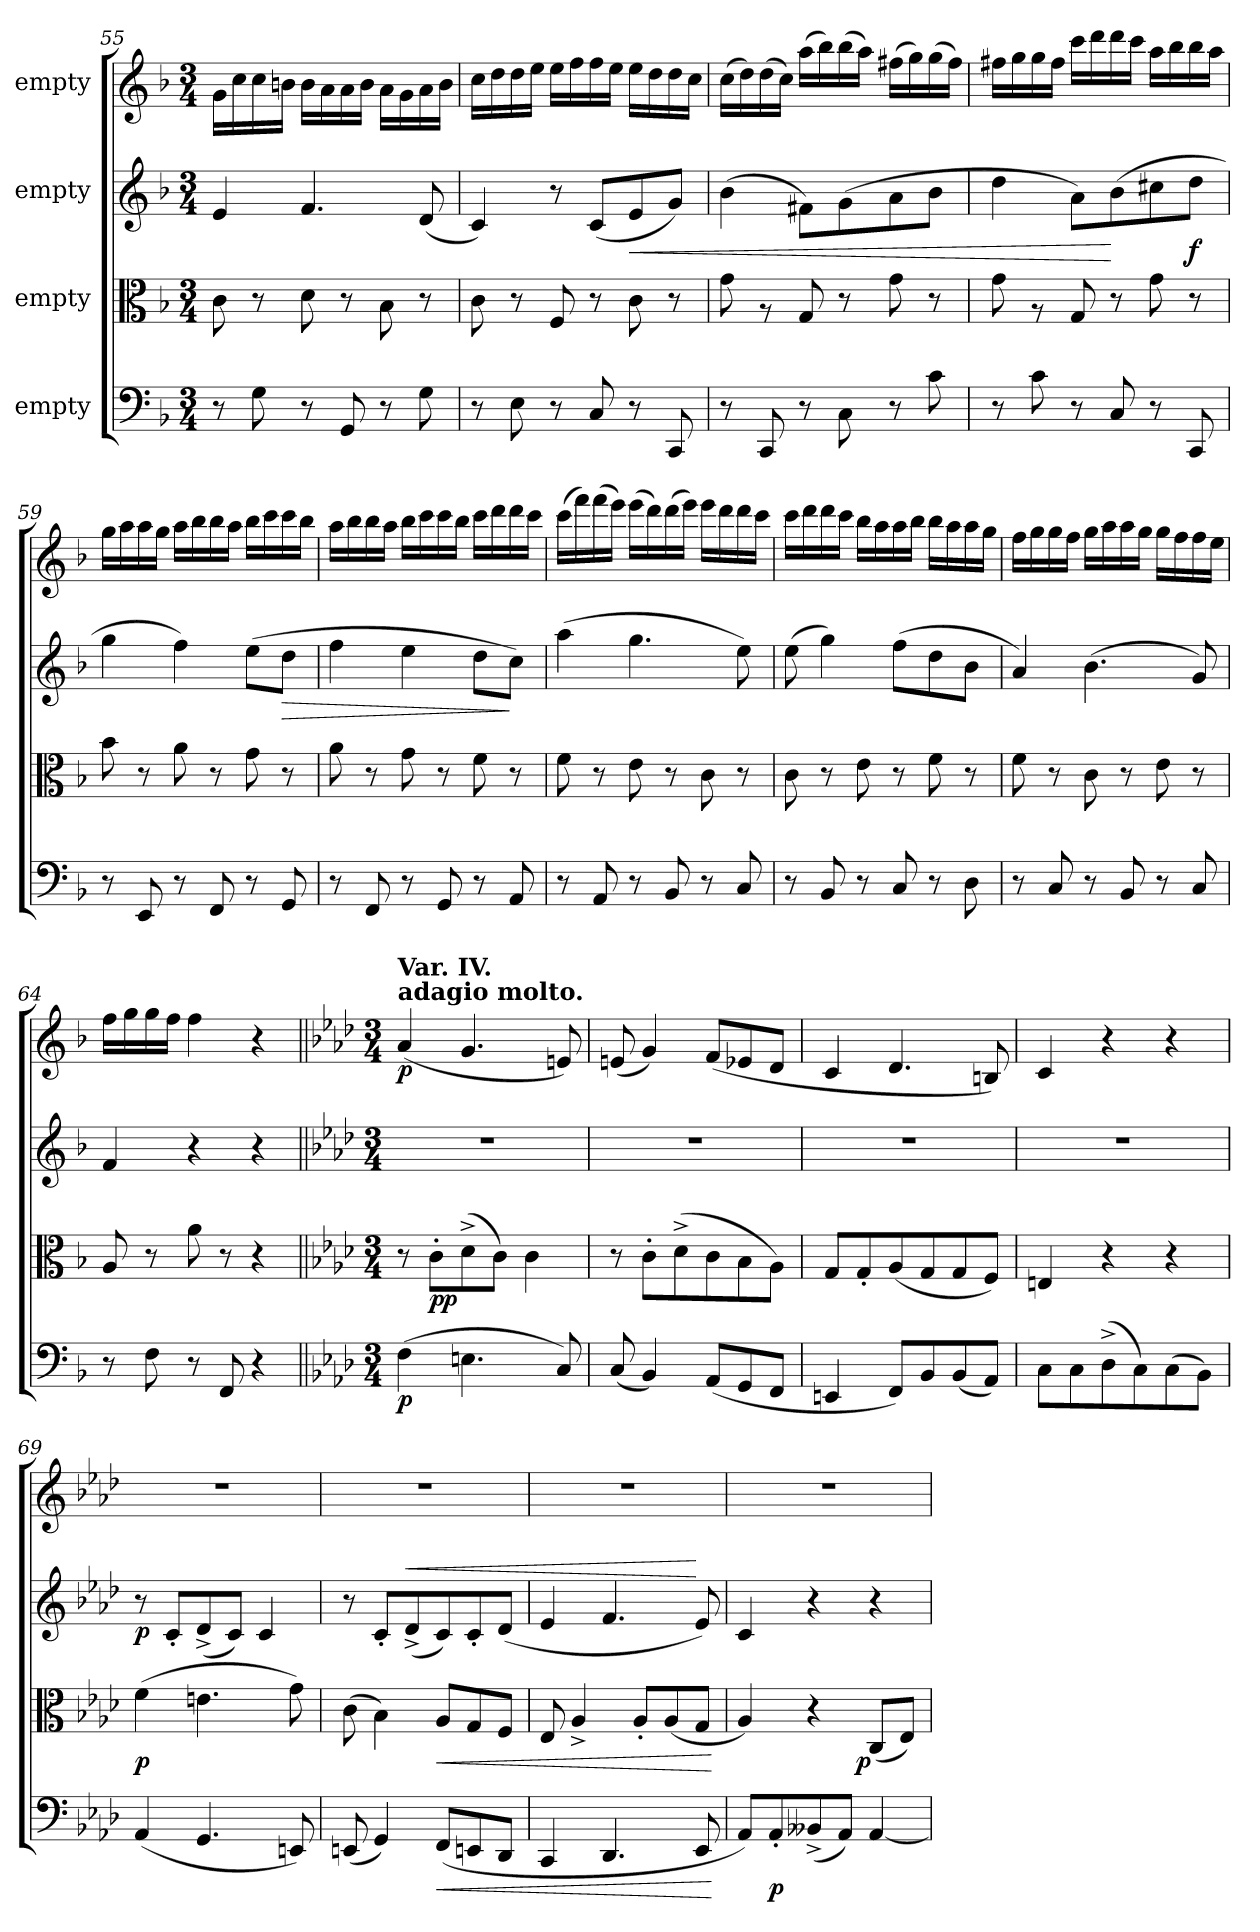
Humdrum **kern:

**kern	**dynam	**kern	**dynam	**kern	**dynam	**kern	**dynam
*part4	*part4	*part3	*part3	*part2	*part2	*part1	*part1
*staff4	*staff4	*staff3	*staff3	*staff2	*staff2	*staff1	*staff1
*I"empty	*	*I"empty	*	*I"empty	*	*I"empty	*
*clefF4	*	*clefC3	*	*clefG2	*	*clefG2	*
*k[b-]	*	*k[b-]	*	*k[b-]	*	*k[b-]	*
*M3/4	*	*M3/4	*	*M3/4	*	*M3/4	*
=55	=55	=55	=55	=55	=55	=55	=55
8r	.	8c\	.	4e/	.	16g\LL	.
.	.	.	.	.	.	16cc\	.
8G\	.	8r	.	.	.	16cc\	.
.	.	.	.	.	.	16bn\JJ	.
8r	.	8d\	.	4.f/	.	16b\LL	.
.	.	.	.	.	.	16a\	.
8GG/	.	8r	.	.	.	16a\	.
.	.	.	.	.	.	16b\JJ	.
8r	.	8B-\	.	.	.	16a\LL	.
.	.	.	.	.	.	16g\	.
8G\	.	8r	.	(8d/	.	16a\	.
.	.	.	.	.	.	16b\JJ	.
=56	=56	=56	=56	=56	=56	=56	=56
8r	.	8c\	.	4c/)	.	16cc\LL	.
.	.	.	.	.	.	16dd\	.
8E\	.	8r	.	.	.	16dd\	.
.	.	.	.	.	.	16ee\JJ	.
8r	.	8F/	.	8r	.	16ee\LL	.
.	.	.	.	.	.	16ff\	.
8C/	.	8r	.	(8c/L	.	16ff\	.
.	.	.	.	.	.	16ee\JJ	.
!	!	!	!	!	!LO:HP:b	!	!
8r	.	8c\	.	8e/	<	16ee\LL	.
.	.	.	.	.	.	16dd\	.
8CC/	.	8r	.	8g/J)	.	16dd\	.
.	.	.	.	.	.	16cc\JJ	.
=57	=57	=57	=57	=57	=57	=57	=57
8r	.	8g\	.	(4b-\	.	(16cc\LL	.
.	.	.	.	.	.	16dd\)	.
8CC/	.	8rA	.	.	.	(16dd\	.
.	.	.	.	.	.	16cc\JJ)	.
8r	.	8G/	.	8f#X\L)	.	(16aa\LL	.
.	.	.	.	.	.	16bb-\)	.
8C\	.	8r	.	(8g\	.	(16bb-\	.
.	.	.	.	.	.	16aa\JJ)	.
8r	.	8g\	.	8a\	.	(16ff#X\LL	.
.	.	.	.	.	.	16gg\)	.
8c\	.	8r	.	8b-\J	.	(16gg\	.
.	.	.	.	.	.	16ff#\JJ)	.
=58	=58	=58	=58	=58	=58	=58	=58
8r	.	8g\	.	4dd\	.	16ff#X\LL	.
.	.	.	.	.	.	16gg\	.
8c\	.	8rA	.	.	.	16gg\	.
.	.	.	.	.	.	16ff#\JJ	.
8r	.	8G/	.	8a\L)	.	16ccc\LL	.
.	.	.	.	.	.	16ddd\	.
8C/	.	8r	.	(8b-\	[	16ddd\	.
.	.	.	.	.	.	16ccc\JJ	.
8r	.	8g\	.	8cc#X\	.	16aa\LL	.
.	.	.	.	.	.	16bb-\	.
8CC/	.	8r	.	8dd\J	f	16bb-\	.
.	.	.	.	.	.	16aa\JJ	.
=59	=59	=59	=59	=59	=59	=59	=59
8r	.	8b-\	.	4gg\	.	16gg\LL	.
.	.	.	.	.	.	16aa\	.
8EE/	.	8r	.	.	.	16aa\	.
.	.	.	.	.	.	16gg\JJ	.
8r	.	8a\	.	4ff\)	.	16aa\LL	.
.	.	.	.	.	.	16bb-\	.
8FF/	.	8r	.	.	.	16bb-\	.
.	.	.	.	.	.	16aa\JJ	.
8r	.	8g\	.	(8ee\L	.	16bb-\LL	.
.	.	.	.	.	.	16ccc\	.
!	!	!	!	!	!LO:HP:b	!	!
8GG/	.	8r	.	8dd\J	>	16ccc\	.
.	.	.	.	.	.	16bb-\JJ	.
=60	=60	=60	=60	=60	=60	=60	=60
8r	.	8a\	.	4ff\	.	16aa\LL	.
.	.	.	.	.	.	16bb-\	.
8FF/	.	8r	.	.	.	16bb-\	.
.	.	.	.	.	.	16aa\JJ	.
8r	.	8g\	.	4ee\	.	16bb-\LL	.
.	.	.	.	.	.	16ccc\	.
8GG/	.	8r	.	.	.	16ccc\	.
.	.	.	.	.	.	16bb-\JJ	.
8r	.	8f\	.	8dd\L	.	16ccc\LL	.
.	.	.	.	.	.	16ddd\	.
8AA/	.	8r	.	8cc\J)	]	16ddd\	.
.	.	.	.	.	.	16ccc\JJ	.
=61	=61	=61	=61	=61	=61	=61	=61
8r	.	8f\	.	(4aa\	.	(16ccc\LL	.
.	.	.	.	.	.	16fff\)	.
8AA/	.	8r	.	.	.	(16fff\	.
.	.	.	.	.	.	16eee\JJ)	.
8r	.	8e\	.	4.gg\	.	(16eee\LL	.
.	.	.	.	.	.	16ddd\)	.
8BB-/	.	8r	.	.	.	(16ddd\	.
.	.	.	.	.	.	16eee\JJ)	.
8r	.	8c\	.	.	.	16eee\LL	.
.	.	.	.	.	.	16ddd\	.
8C/	.	8r	.	8ee\)	.	16ddd\	.
.	.	.	.	.	.	16ccc\JJ	.
=62	=62	=62	=62	=62	=62	=62	=62
8r	.	8c\	.	(8ee\	.	16ccc\LL	.
.	.	.	.	.	.	16ddd\	.
8BB-/	.	8r	.	4gg\)	.	16ddd\	.
.	.	.	.	.	.	16ccc\JJ	.
8r	.	8e\	.	.	.	16bb-\LL	.
.	.	.	.	.	.	16aa\	.
8C/	.	8r	.	(8ff\L	.	16aa\	.
.	.	.	.	.	.	16bb-\JJ	.
8r	.	8f\	.	8dd\	.	16bb-\LL	.
.	.	.	.	.	.	16aa\	.
8D\	.	8r	.	8b-\J	.	16aa\	.
.	.	.	.	.	.	16gg\JJ	.
=63	=63	=63	=63	=63	=63	=63	=63
8r	.	8f\	.	4a/)	.	16ff\LL	.
.	.	.	.	.	.	16gg\	.
8C/	.	8r	.	.	.	16gg\	.
.	.	.	.	.	.	16ff\JJ	.
8r	.	8c\	.	(4.b-\	.	16gg\LL	.
.	.	.	.	.	.	16aa\	.
8BB-/	.	8r	.	.	.	16aa\	.
.	.	.	.	.	.	16gg\JJ	.
8r	.	8e\	.	.	.	16gg\LL	.
.	.	.	.	.	.	16ff\	.
8C/	.	8r	.	8g/)	.	16ff\	.
.	.	.	.	.	.	16ee\JJ	.
=64	=64	=64	=64	=64	=64	=64	=64
8r	.	8A/	.	4f/	.	16ff\LL	.
.	.	.	.	.	.	16gg\	.
8F\	.	8r	.	.	.	16gg\	.
.	.	.	.	.	.	16ff\JJ	.
8r	.	8a\	.	4r	.	4ff\	.
8FF/	.	8r	.	.	.	.	.
4r	.	4r	.	4r	.	4r	.
=65||	=65||	=65||	=65||	=65||	=65||	=65||	=65||
*k[b-e-a-d-]	*	*k[b-e-a-d-]	*	*k[b-e-a-d-]	*	*k[b-e-a-d-]	*
*M3/4	*	*M3/4	*	*M3/4	*	*M3/4	*
*	*	*	*	*	*	*MM60	*
!	!	!	!	!	!	!LO:TX:a:B:t=adagio molto.	!
!	!	!	!	!	!	!LO:TX:a:B:t=Var. IV.	!
(4F\	p	8r	.	2.r	.	(4a-/	p
.	.	8c'\L	pp	.	.	.	.
4.En\	.	(8d-^\	.	.	.	4.g/	.
.	.	8c\J)	.	.	.	.	.
.	.	4c\	.	.	.	.	.
8C/)	.	.	.	.	.	8en/)	.
=66	=66	=66	=66	=66	=66	=66	=66
(8C/	.	8r	.	2.r	.	(8en/	.
4BB-/)	.	8c'\L	.	.	.	4g/)	.
.	.	(8d-^\	.	.	.	.	.
(8AA-/L	.	8c\	.	.	.	(8f/L	.
8GG/	.	8B-\	.	.	.	8e-X/	.
8FF/J	.	8A-\J)	.	.	.	8d-/J	.
=67	=67	=67	=67	=67	=67	=67	=67
4EEn/	.	8G/L	.	2.r	.	4c/	.
.	.	8G'/	.	.	.	.	.
8FF/L)	.	(8A-/	.	.	.	4.d-/	.
8BB-/	.	8G/	.	.	.	.	.
(8BB-/	.	8G/	.	.	.	.	.
8AA-/J)	.	8F/J)	.	.	.	8Bn/)	.
=68	=68	=68	=68	=68	=68	=68	=68
8C\L	.	4En/	.	2.r	.	4c/	.
8C\	.	.	.	.	.	.	.
(8D-^\	.	4r	.	.	.	4r	.
8C\)	.	.	.	.	.	.	.
(8C\	.	4r	.	.	.	4r	.
8BB-\J)	.	.	.	.	.	.	.
=69	=69	=69	=69	=69	=69	=69	=69
(4AA-/	.	(4f\	p	8r	p	2.r	.
.	.	.	.	8c'/L	.	.	.
4.GG/	.	4.en\	.	(8d-^/	.	.	.
.	.	.	.	8c/J)	.	.	.
.	.	.	.	4c/	.	.	.
8EEn/)	.	8g\)	.	.	.	.	.
=70	=70	=70	=70	=70	=70	=70	=70
(8EEn/	.	(8c\	.	8r	.	2.r	.
4GG/)	.	4B-\)	.	8c'/L	.	.	.
!	!	!	!	!	!LO:HP:a	!	!
.	.	.	.	(8d-^/	<	.	.
!	!LO:HP:b	!	!LO:HP:b	!	!	!	!
(8FF/L	<	8A-/L	<	8c/)	.	.	.
8EEn/	.	8G/	.	8c'/	.	.	.
8DD-/J	.	8F/J	.	(8d-/J	.	.	.
=71	=71	=71	=71	=71	=71	=71	=71
4CC/	.	8E-/	.	4e-/	.	2.r	.
.	.	4A-^/	.	.	.	.	.
4.DD-/	.	.	.	4.f/	.	.	.
.	.	8A-'/L	.	.	.	.	.
.	.	(8A-/	.	.	.	.	.
8EE-/	.	8G/J	.	8e-/)	[	.	.
.	[	.	[	.	.	.	.
=72	=72	=72	=72	=72	=72	=72	=72
8AA-/L)	.	4A-/)	.	4c/	.	2.r	.
8AA-'/	p	.	.	.	.	.	.
(8BB--X^/	.	4r	.	4r	.	.	.
8AA-/J)	.	.	.	.	.	.	.
!	!	!	!LO:DY:rj	!	!	!	!
[4AA-/	.	(8C/L	p	4r	.	.	.
.	.	8E-/J)	.	.	.	.	.
=	=	=	=	=	=	=	=
*-	*-	*-	*-	*-	*-	*-	*-
